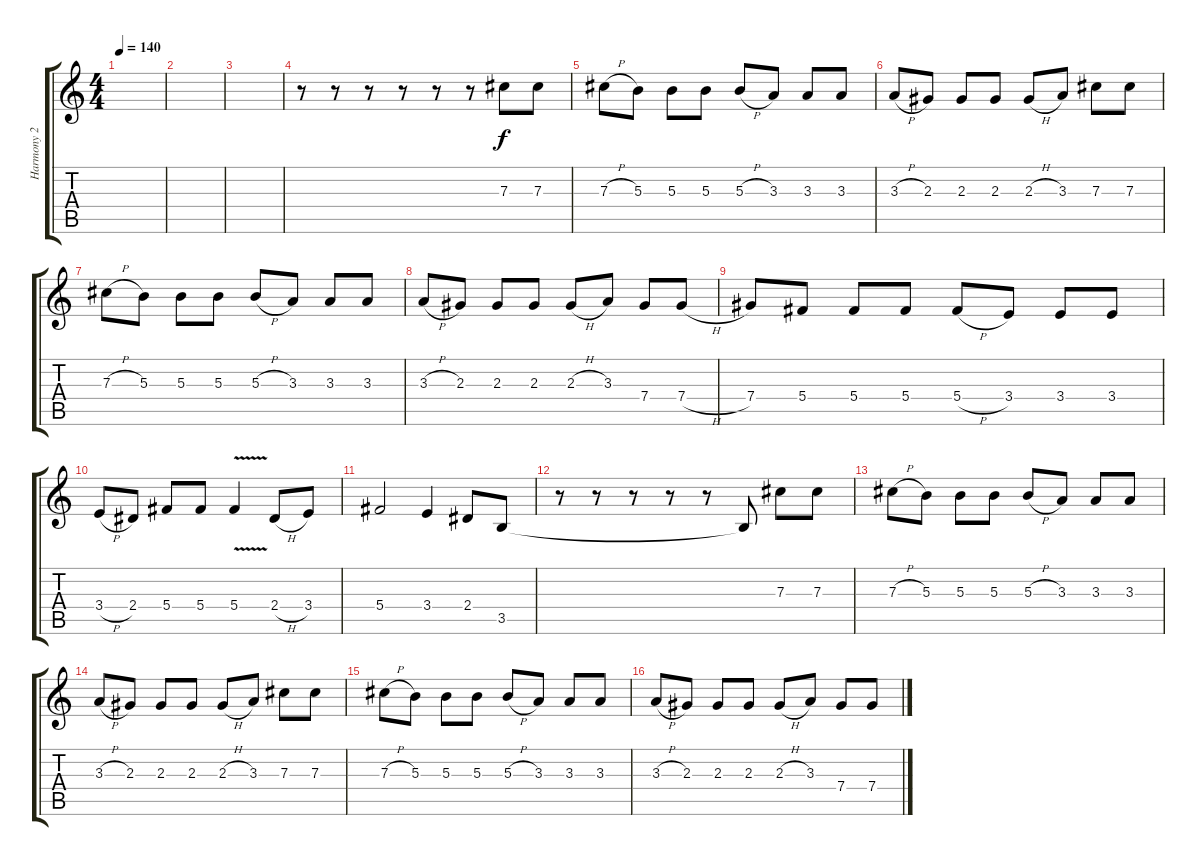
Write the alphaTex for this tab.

\track ("Harmony 2" "Harmony 2") {instrument overdrivenguitar}
\staff {score tabs}
\tuning (Eb4 Bb3 Gb3 Db3 Ab2 Db2) {hide}
\ts (4 4)
\tempo 140
\clef g2
\ks c
|
|
|
r.8 r.8 r.8 r.8 r.8 r.8 7.3.8 7.3.8 |
7.3{h}.8 5.3.8 5.3.8 5.3.8 5.3{h}.8 3.3.8 3.3.8 3.3.8 |
3.3{h}.8 2.3.8 2.3.8 2.3.8 2.3{h}.8 3.3.8 7.3.8 7.3.8 |
7.3{h}.8 5.3.8 5.3.8 5.3.8 5.3{h}.8 3.3.8 3.3.8 3.3.8 |
3.3{h}.8 2.3.8 2.3.8 2.3.8 2.3{h}.8 3.3.8 7.4.8 7.4{h}.8 |
7.4.8 5.4.8 5.4.8 5.4.8 5.4{h}.8 3.4.8 3.4.8 3.4.8 |
3.4{h}.8 2.4.8 5.4.8 5.4.8 5.4{v}.4 2.4{h}.8 3.4.8 |
5.4.2 3.4.4 2.4.8 3.5.8 |
r.8 r.8 r.8 r.8 r.8 3.5{t}.8 7.3.8 7.3.8 |
7.3{h}.8 5.3.8 5.3.8 5.3.8 5.3{h}.8 3.3.8 3.3.8 3.3.8 |
3.3{h}.8 2.3.8 2.3.8 2.3.8 2.3{h}.8 3.3.8 7.3.8 7.3.8 |
7.3{h}.8 5.3.8 5.3.8 5.3.8 5.3{h}.8 3.3.8 3.3.8 3.3.8 |
3.3{h}.8 2.3.8 2.3.8 2.3.8 2.3{h}.8 3.3.8 7.4.8 7.4{h}.8
